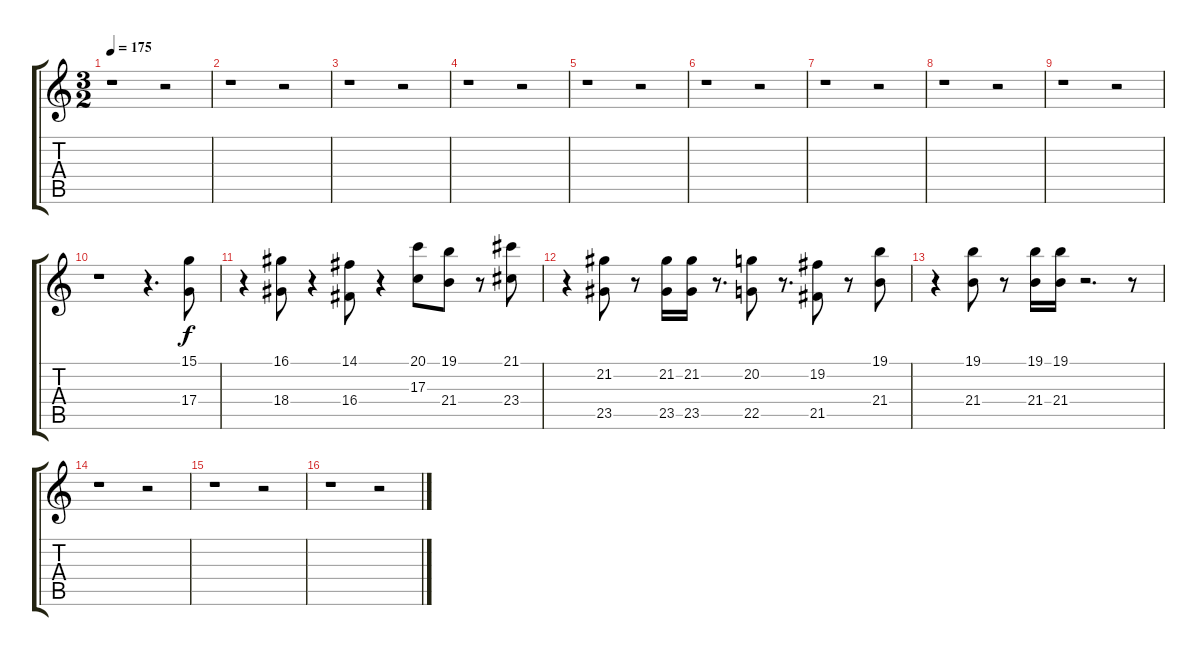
\track "" {instrument flute}
\staff {score tabs}
\tuning (E4 B3 G3 D3 A2 E2) {hide}
\ts (3 2)
\tempo 175
\clef g2
\ks c
r.1{dy mp} r.2 |
r.1 r.2 |
r.1 r.2 |
r.1 r.2 |
r.1 r.2 |
r.1 r.2 |
r.1 r.2 |
r.1 r.2 |
r.1 r.2 |
r.1 r.4{d} (15.1 17.4).8{dy f volume 12} |
r.4 (16.1 18.4).8 r.4 (14.1 16.4).8 r.4 (20.1 17.3).8 (19.1 21.4).8 r.8 (21.1 23.4).8 |
r.4 (21.2 23.5).8 r.8 (21.2 23.5).16 (21.2 23.5).16 r.8{d} (20.2 22.5).8 r.8{d} (19.2 21.5).8 r.8 (19.1 21.4).8 |
r.4 (19.1 21.4).8 r.8 (19.1 21.4).16 (19.1 21.4).16 r.2{d} r.8 |
r.1 r.2 |
r.1 r.2 |
r.1 r.2
